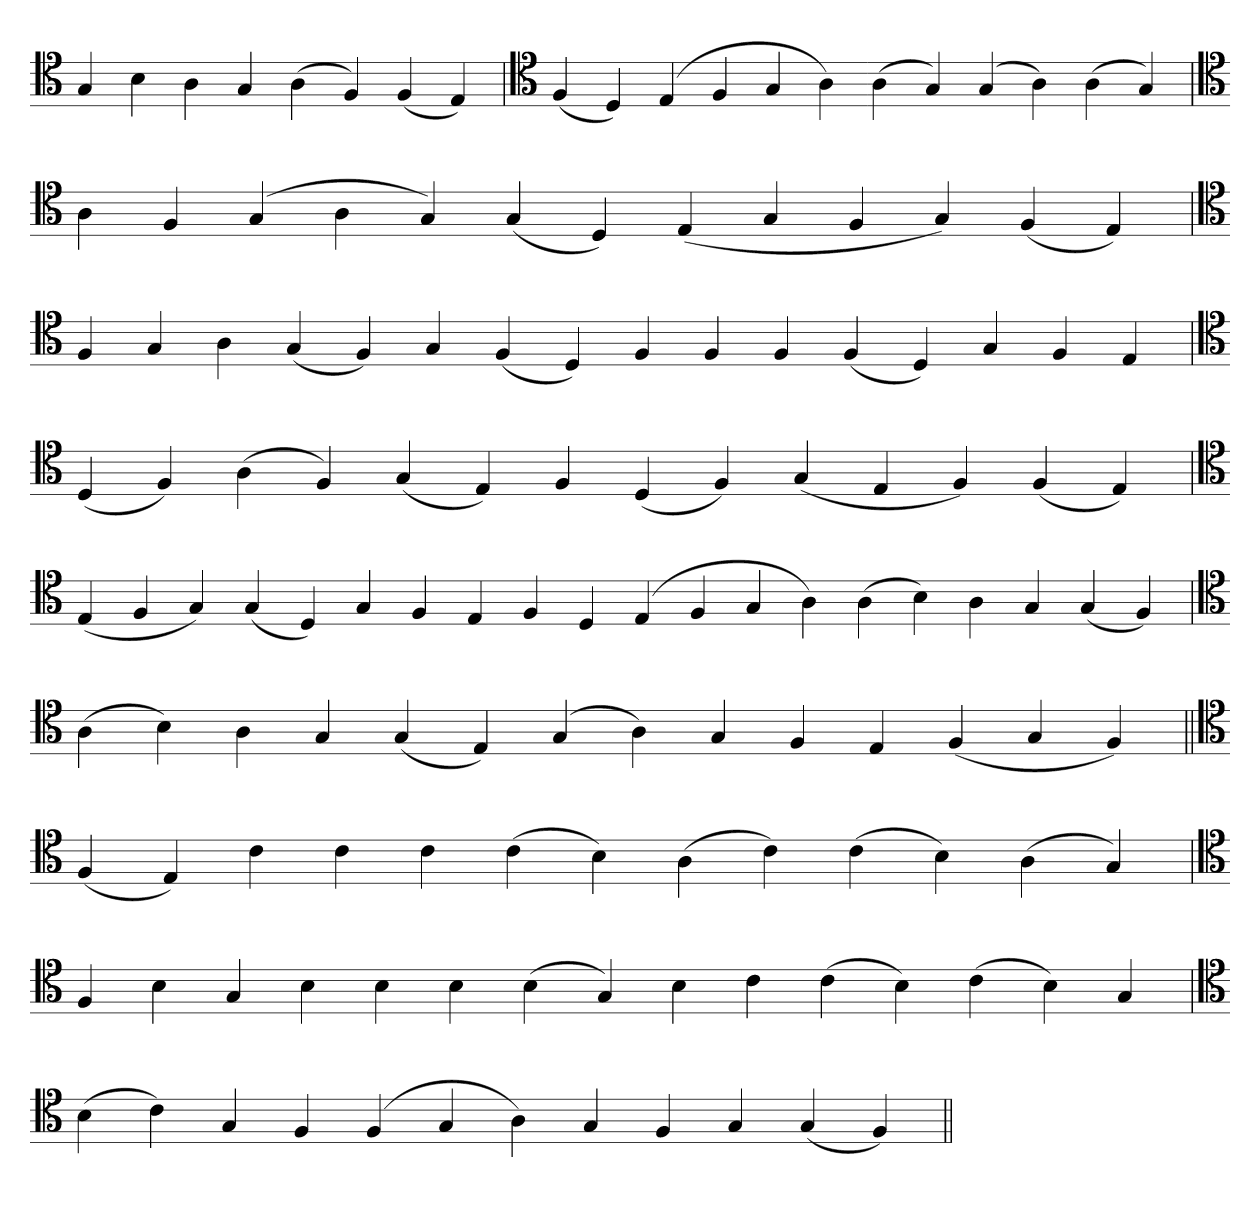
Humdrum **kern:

**kern
*part1
*staff1
*clefC4
=
4G
4B
4A
4G
(4A
4F)
(4F
4E)
=`
*clefC4
(4F
4D)
(4E
4F
4G
4A)
(4A
4G)
(4G
4A)
(4A
4G)
=`
*clefC4
4A
4F
(4G
4A
4G)
(4G
4D)
(4E
4G
4F
4G)
(4F
4E)
=
*clefC4
4F
4G
4A
(4G
4F)
4G
(4F
4D)
4F
4F
4F
(4F
4D)
4G
4F
4E
=`
*clefC4
(4D
4F)
(4A
4F)
(4G
4E)
4F
(4D
4F)
(4G
4E
4F)
(4F
4E)
='
*clefC4
(4E
4F
4G)
(4G
4D)
4G
4F
4E
4F
4D
(4E
4F
4G
4A)
(4A
4B)
4A
4G
(4G
4F)
=`
*clefC4
(4A
4B)
4A
4G
(4G
4E)
(4G
4A)
4G
4F
4E
(4F
4G
4F)
=||
*clefC4
(4F
4E)
4c
4c
4c
(4c
4B)
(4A
4c)
(4c
4B)
(4A
4G)
='
*clefC4
4F
4B
4G
4B
4B
4B
(4B
4G)
4B
4c
(4c
4B)
(4c
4B)
4G
='
*clefC4
(4B
4c)
4G
4F
(4F
4G
4A)
4G
4F
4G
(4G
4F)
=||
*-
